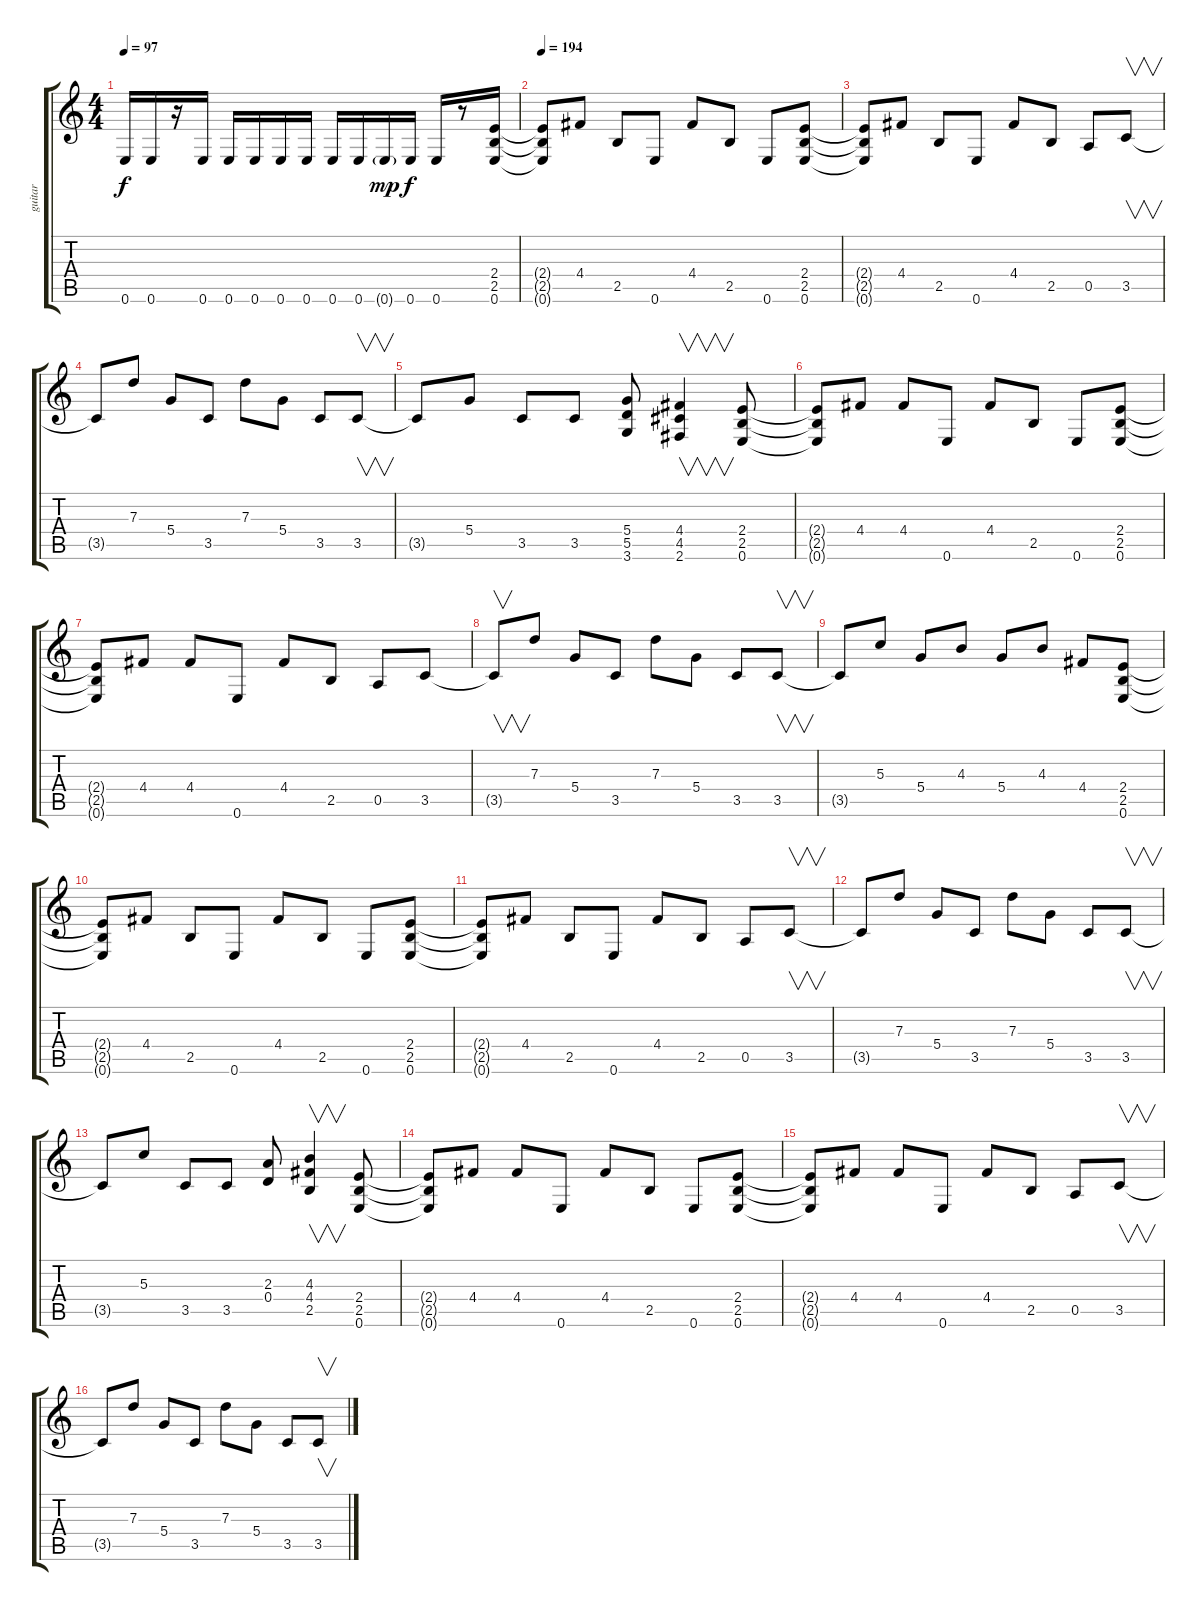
\track ("guitar" "guitar") {instrument overdrivenguitar}
\staff {score tabs}
\tuning (E4 B3 G3 D3 A2 E2) {hide}
\ts (4 4)
\tempo 97
\clef g2
\ks c
0.6.16{dy f} 0.6.16 r.16 0.6.16 0.6.16 0.6.16 0.6.16 0.6.16 0.6.16 0.6.16 0.6{g}.16{dy mp} 0.6.16{dy f} 0.6.16 r.8 (2.4 2.5 0.6).16 |
\tempo 194
(2.4{t} 2.5{t} 0.6{t}).8 4.4.8 2.5.8 0.6.8 4.4.8 2.5.8 0.6.8 (2.4 2.5 0.6).8 |
(2.4{t} 2.5{t} 0.6{t}).8 4.4.8 2.5.8 0.6.8 4.4.8 2.5.8 0.5.8 3.5.8{v} |
3.5{t}.8 7.3.8 5.4.8 3.5.8 7.3.8 5.4.8 3.5.8 3.5.8{v} |
3.5{t}.8 5.4.8 3.5.8 3.5.8 (5.4 5.5 3.6).8 (4.4 4.5 2.6).4{v} (2.4 2.5 0.6).8 |
(2.4{t} 2.5{t} 0.6{t}).8 4.4.8 4.4.8 0.6.8 4.4.8 2.5.8 0.6.8 (2.4 2.5 0.6).8 |
(2.4{t} 2.5{t} 0.6{t}).8 4.4.8 4.4.8 0.6.8 4.4.8 2.5.8 0.5.8 3.5.8 |
3.5{t}.8{v} 7.3.8 5.4.8 3.5.8 7.3.8 5.4.8 3.5.8 3.5.8{v} |
3.5{t}.8 5.3.8 5.4.8 4.3.8 5.4.8 4.3.8 4.4.8 (2.4 2.5 0.6).8 |
(2.4{t} 2.5{t} 0.6{t}).8 4.4.8 2.5.8 0.6.8 4.4.8 2.5.8 0.6.8 (2.4 2.5 0.6).8 |
(2.4{t} 2.5{t} 0.6{t}).8 4.4.8 2.5.8 0.6.8 4.4.8 2.5.8 0.5.8 3.5.8{v} |
3.5{t}.8 7.3.8 5.4.8 3.5.8 7.3.8 5.4.8 3.5.8 3.5.8{v} |
3.5{t}.8 5.3.8 3.5.8 3.5.8 (2.3 0.4).8 (4.3 4.4 2.5).4{v} (2.4 2.5 0.6).8 |
(2.4{t} 2.5{t} 0.6{t}).8 4.4.8 4.4.8 0.6.8 4.4.8 2.5.8 0.6.8 (2.4 2.5 0.6).8 |
(2.4{t} 2.5{t} 0.6{t}).8 4.4.8 4.4.8 0.6.8 4.4.8 2.5.8 0.5.8 3.5.8{v} |
3.5{t}.8 7.3.8 5.4.8 3.5.8 7.3.8 5.4.8 3.5.8 3.5.8{v}
